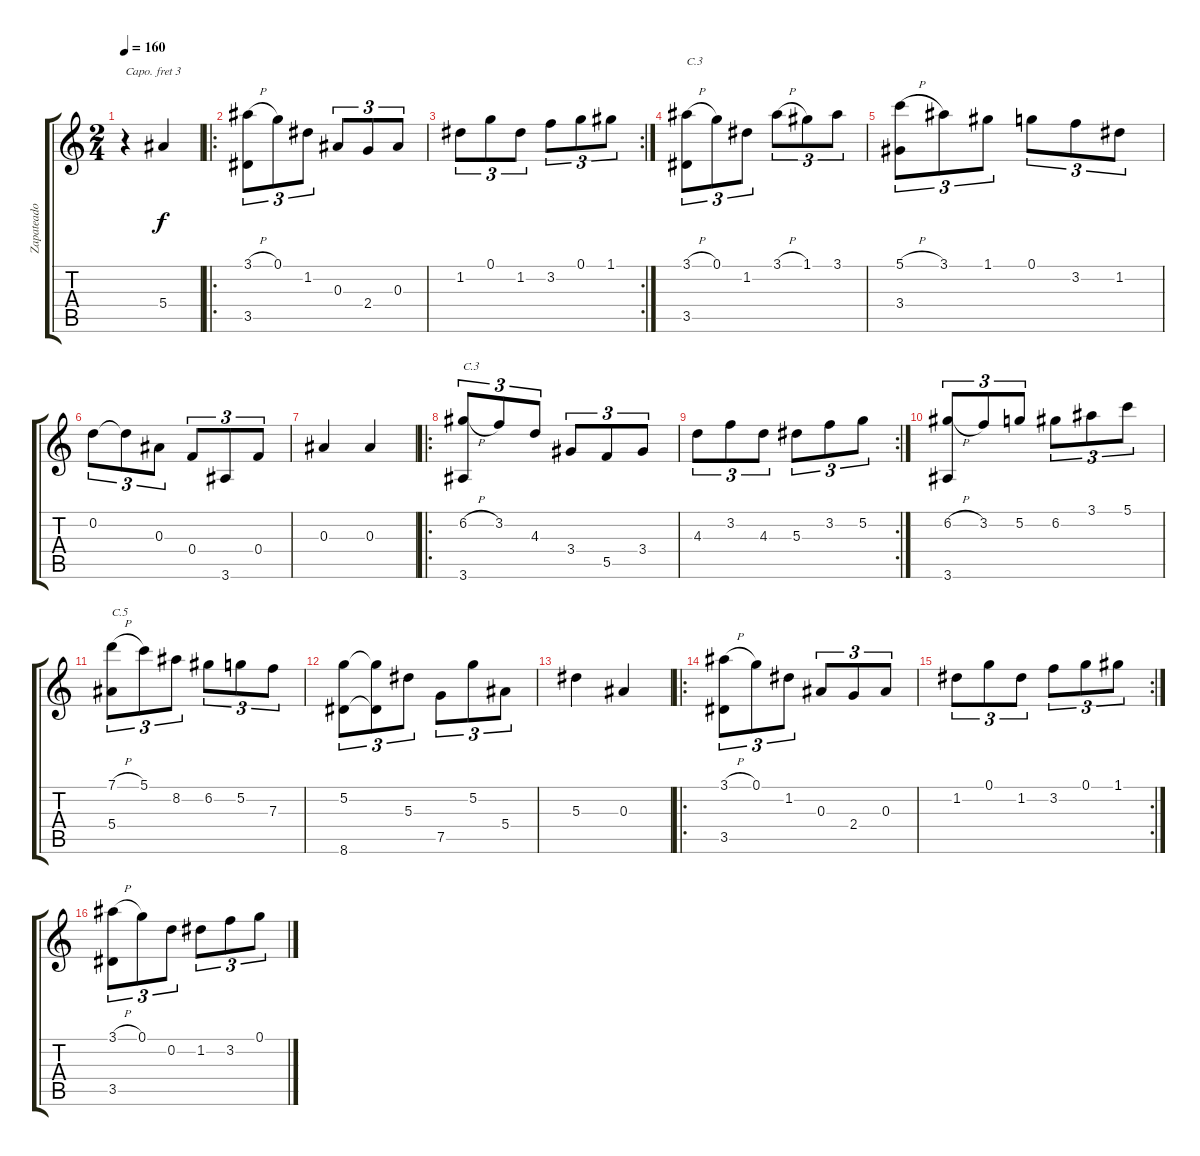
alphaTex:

\track ("Zapateado" "Zapateado") {instrument acousticguitarnylon}
\staff {score tabs}
\capo 3
\tuning (E4 B3 G3 D3 A2 E2) {hide}
\ts (2 4)
\tempo 160
\clef g2
\ks c
r.4{dy f instrument acousticguitarnylon} 5.4.4 |
\ro
(3.1{h} 3.5).8{tu (3 2)} 0.1.8{tu (3 2)} 1.2.8{tu (3 2)} 0.3.8{tu (3 2)} 2.4.8{tu (3 2)} 0.3.8{tu (3 2)} |
\rc 2
1.2.8{tu (3 2)} 0.1.8{tu (3 2)} 1.2.8{tu (3 2)} 3.2.8{tu (3 2)} 0.1.8{tu (3 2)} 1.1.8{tu (3 2)} |
(3.1{h} 3.5).8{tu (3 2) txt "C.3"} 0.1.8{tu (3 2)} 1.2.8{tu (3 2)} 3.1{h}.8{tu (3 2)} 1.1.8{tu (3 2)} 3.1.8{tu (3 2)} |
(5.1{h} 3.4).8{tu (3 2)} 3.1.8{tu (3 2)} 1.1.8{tu (3 2)} 0.1.8{tu (3 2)} 3.2.8{tu (3 2)} 1.2.8{tu (3 2)} |
0.2.8{tu (3 2)} 0.2{t}.8{tu (3 2)} 0.3.8{tu (3 2)} 0.4.8{tu (3 2)} 3.6.8{tu (3 2)} 0.4.8{tu (3 2)} |
0.3.4 0.3.4 |
\ro
(6.2{h} 3.6).8{tu (3 2) txt "C.3"} 3.2.8{tu (3 2)} 4.3.8{tu (3 2)} 3.4.8{tu (3 2)} 5.5.8{tu (3 2)} 3.4.8{tu (3 2)} |
\rc 2
4.3.8{tu (3 2)} 3.2.8{tu (3 2)} 4.3.8{tu (3 2)} 5.3.8{tu (3 2)} 3.2.8{tu (3 2)} 5.2.8{tu (3 2)} |
(6.2{h} 3.6).8{tu (3 2)} 3.2.8{tu (3 2)} 5.2.8{tu (3 2)} 6.2.8{tu (3 2)} 3.1.8{tu (3 2)} 5.1.8{tu (3 2)} |
(7.1{h} 5.4).8{tu (3 2) txt "C.5"} 5.1.8{tu (3 2)} 8.2.8{tu (3 2)} 6.2.8{tu (3 2)} 5.2.8{tu (3 2)} 7.3.8{tu (3 2)} |
(5.2 8.6).8{tu (3 2)} (5.2{t} 8.6{t}).8{tu (3 2)} 5.3.8{tu (3 2)} 7.5.8{tu (3 2)} 5.2.8{tu (3 2)} 5.4.8{tu (3 2)} |
5.3.4 0.3.4 |
\ro
(3.1{h} 3.5).8{tu (3 2)} 0.1.8{tu (3 2)} 1.2.8{tu (3 2)} 0.3.8{tu (3 2)} 2.4.8{tu (3 2)} 0.3.8{tu (3 2)} |
\rc 2
1.2.8{tu (3 2)} 0.1.8{tu (3 2)} 1.2.8{tu (3 2)} 3.2.8{tu (3 2)} 0.1.8{tu (3 2)} 1.1.8{tu (3 2)} |
(3.1{h} 3.5).8{tu (3 2)} 0.1.8{tu (3 2)} 0.2.8{tu (3 2)} 1.2.8{tu (3 2)} 3.2.8{tu (3 2)} 0.1.8{tu (3 2)}
